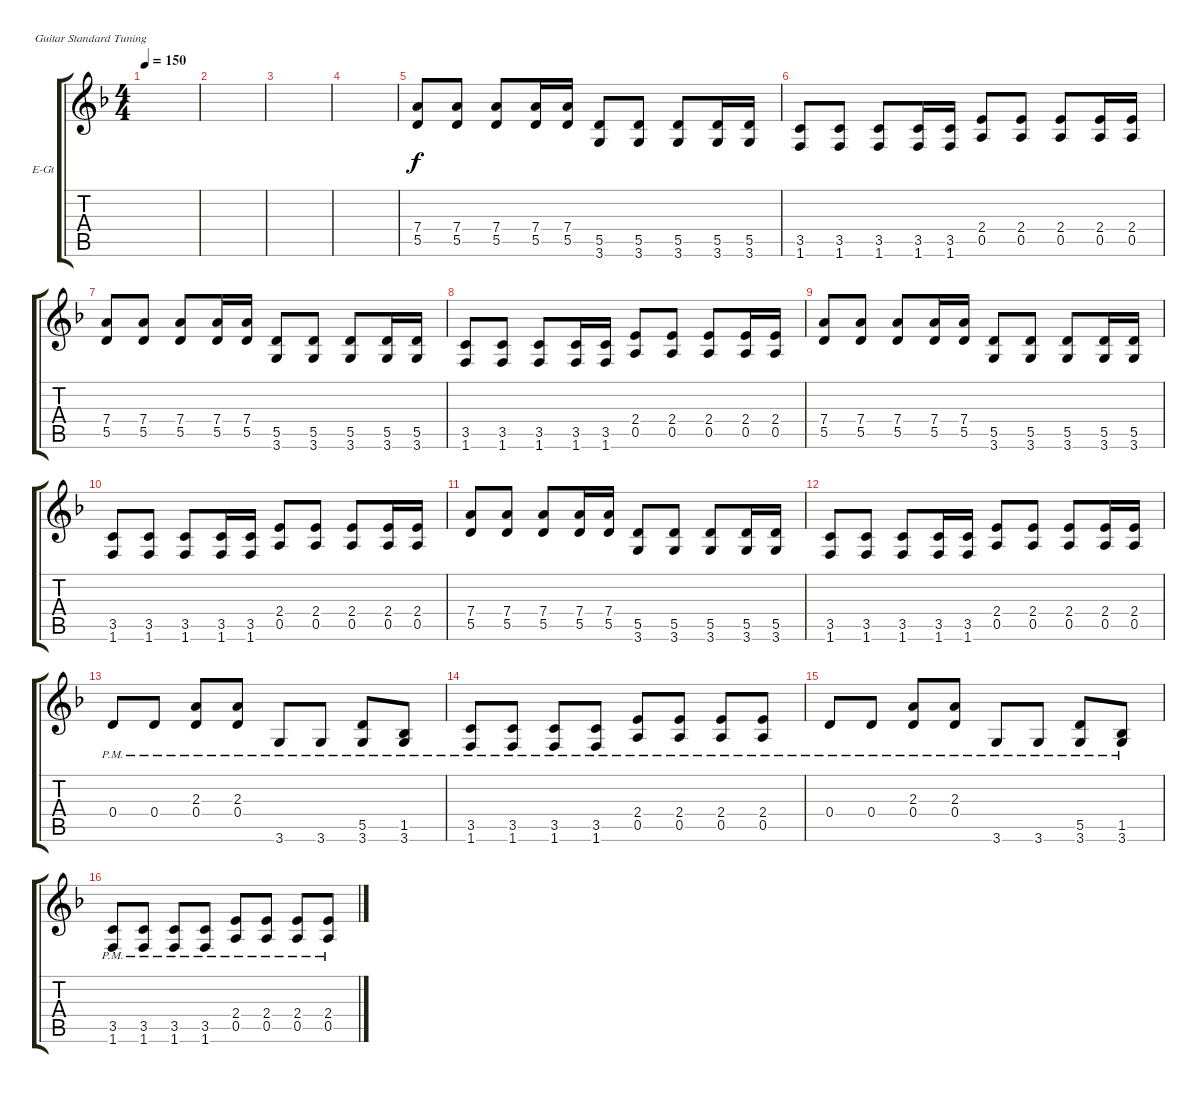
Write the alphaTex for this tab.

\defaultSystemsLayout 4
\bracketExtendMode groupsimilarinstruments
\firstSystemTrackNameOrientation horizontal
\otherSystemsTrackNameOrientation horizontal
\track ("Третяк - Гитара" "E-Gt") {instrument overdrivenguitar}
\staff {score tabs}
\tuning (E4 B3 G3 D3 A2 E2)
\ts (4 4)
\tempo 150
\clef g2
\scale
0.512
\ks f
|
\scale
0.244 |
\scale
0.244 |
|
(5.5 7.4).8 (5.5 7.4).8 (5.5 7.4).8 (5.5 7.4).16 (5.5 7.4).16 (3.6 5.5).8 (5.5 3.6).8 (5.5 3.6).8 (5.5 3.6).16 (5.5 3.6).16 |
(1.6 3.5).8 (1.6 3.5).8 (3.5 1.6).8 (3.5 1.6).16 (1.6 3.5).16 (0.5 2.4).8 (2.4 0.5).8 (2.4 0.5).8 (0.5 2.4).16 (2.4 0.5).16 |
(5.5 7.4).8 (5.5 7.4).8 (5.5 7.4).8 (5.5 7.4).16 (5.5 7.4).16 (3.6 5.5).8 (5.5 3.6).8 (5.5 3.6).8 (5.5 3.6).16 (5.5 3.6).16 |
(1.6 3.5).8 (1.6 3.5).8 (3.5 1.6).8 (3.5 1.6).16 (1.6 3.5).16 (0.5 2.4).8 (2.4 0.5).8 (2.4 0.5).8 (0.5 2.4).16 (2.4 0.5).16 |
(5.5 7.4).8 (5.5 7.4).8 (5.5 7.4).8 (5.5 7.4).16 (5.5 7.4).16 (3.6 5.5).8 (5.5 3.6).8 (5.5 3.6).8 (5.5 3.6).16 (5.5 3.6).16 |
(1.6 3.5).8 (1.6 3.5).8 (3.5 1.6).8 (3.5 1.6).16 (1.6 3.5).16 (0.5 2.4).8 (2.4 0.5).8 (2.4 0.5).8 (0.5 2.4).16 (2.4 0.5).16 |
(5.5 7.4).8 (5.5 7.4).8 (5.5 7.4).8 (5.5 7.4).16 (5.5 7.4).16 (3.6 5.5).8 (5.5 3.6).8 (5.5 3.6).8 (5.5 3.6).16 (5.5 3.6).16 |
(1.6 3.5).8 (1.6 3.5).8 (3.5 1.6).8 (3.5 1.6).16 (1.6 3.5).16 (0.5 2.4).8 (2.4 0.5).8 (2.4 0.5).8 (0.5 2.4).16 (2.4 0.5).16 |
0.4{pm}.8 0.4{pm}.8 (2.3{pm} 0.4{pm}).8 (2.3{pm} 0.4{pm}).8 3.6{pm}.8 3.6{pm}.8 (3.6{pm} 5.5{pm}).8 (3.6{pm} 1.5{pm}).8 |
(1.6{pm} 3.5{pm}).8 (1.6{pm} 3.5{pm}).8 (3.5{pm} 1.6{pm}).8 (1.6{pm} 3.5{pm}).8 (0.5{pm} 2.4{pm}).8 (2.4{pm} 0.5{pm}).8 (2.4{pm} 0.5{pm}).8 (2.4{pm} 0.5{pm}).8 |
0.4{pm}.8 0.4{pm}.8 (2.3{pm} 0.4{pm}).8 (2.3{pm} 0.4{pm}).8 3.6{pm}.8 3.6{pm}.8 (3.6{pm} 5.5{pm}).8 (3.6{pm} 1.5{pm}).8 |
(1.6{pm} 3.5{pm}).8 (1.6{pm} 3.5{pm}).8 (3.5{pm} 1.6{pm}).8 (1.6{pm} 3.5{pm}).8 (0.5{pm} 2.4{pm}).8 (2.4{pm} 0.5{pm}).8 (2.4{pm} 0.5{pm}).8 (2.4{pm} 0.5{pm}).8
